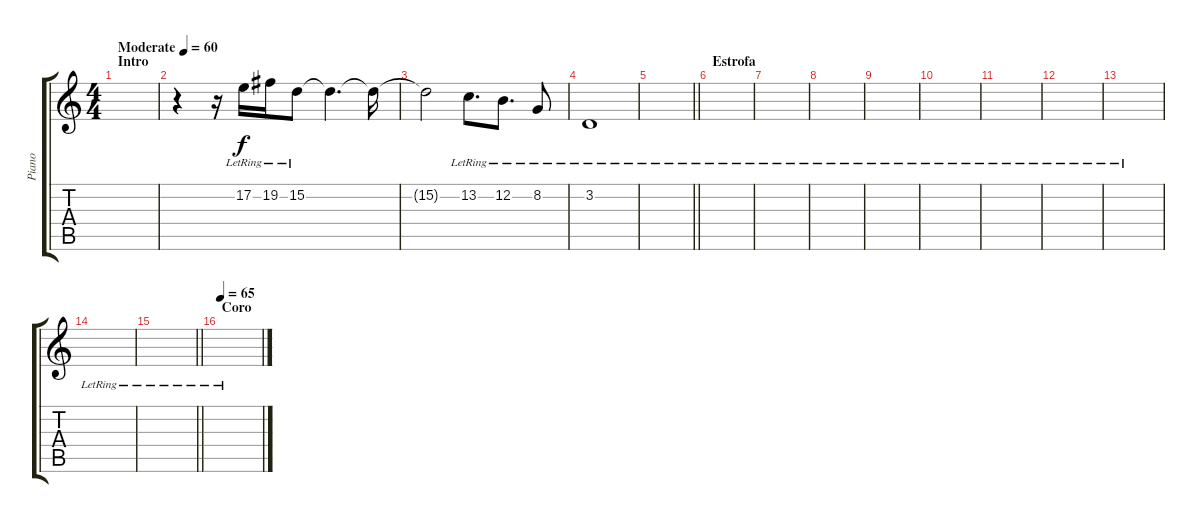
\track ("Piano" "Piano") {instrument electricgrandpiano}
\staff {score tabs}
\tuning (E4 B3 G3 D3 A2 E2) {hide}
\ts (4 4)
\section ("" "Intro")
\tempo (60 "Moderate")
\clef g2
\ks c
|
r.4 r.16 17.2{lr}.16 19.2{lr}.16 15.2{lr}.8 15.2{t}.4{d} 15.2{t}.16 |
15.2{t}.2 13.2{lr}.8{d} 12.2{lr}.8{d} 8.2{lr}.8 |
3.2{lr}.1 |
\barLineRight lightlight
|
\section ("" "Estrofa")
|
|
|
|
|
|
|
|
|
\barLineRight lightlight
|
\section ("" "Coro")
\tempo 65
